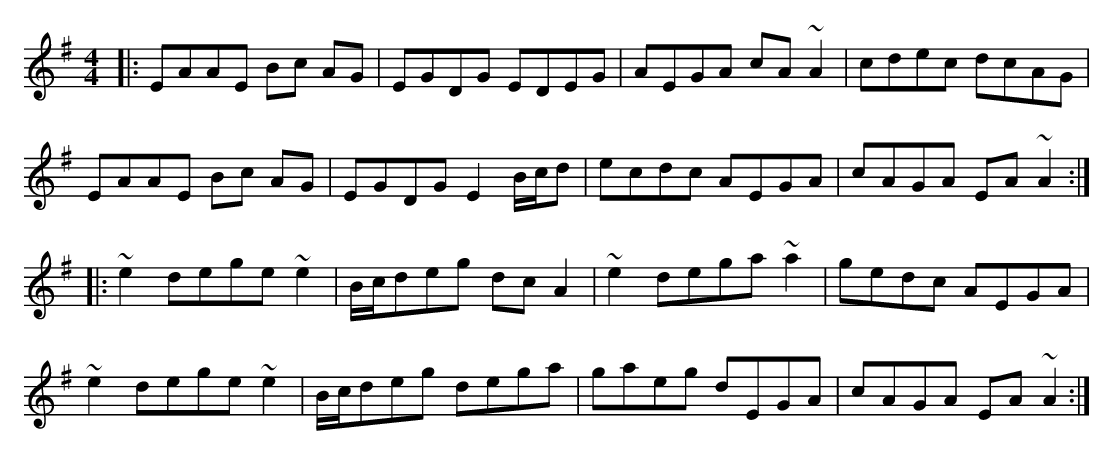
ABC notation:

X:1
M:4/4
K:Ador
|:EAAE Bc AG|EGDG EDEG|AEGA cA ~A2|cdec dcAG|
EAAE Bc AG|EGDG E2 B/c/d|ecdc AEGA|cAGA EA ~A2:|
|:~e2 dege ~e2|B/c/deg dc A2|~e2 dega ~a2|gedc AEGA|
~e2 dege ~e2|B/c/deg dega|gaeg dEGA|cAGA EA ~A2:|
